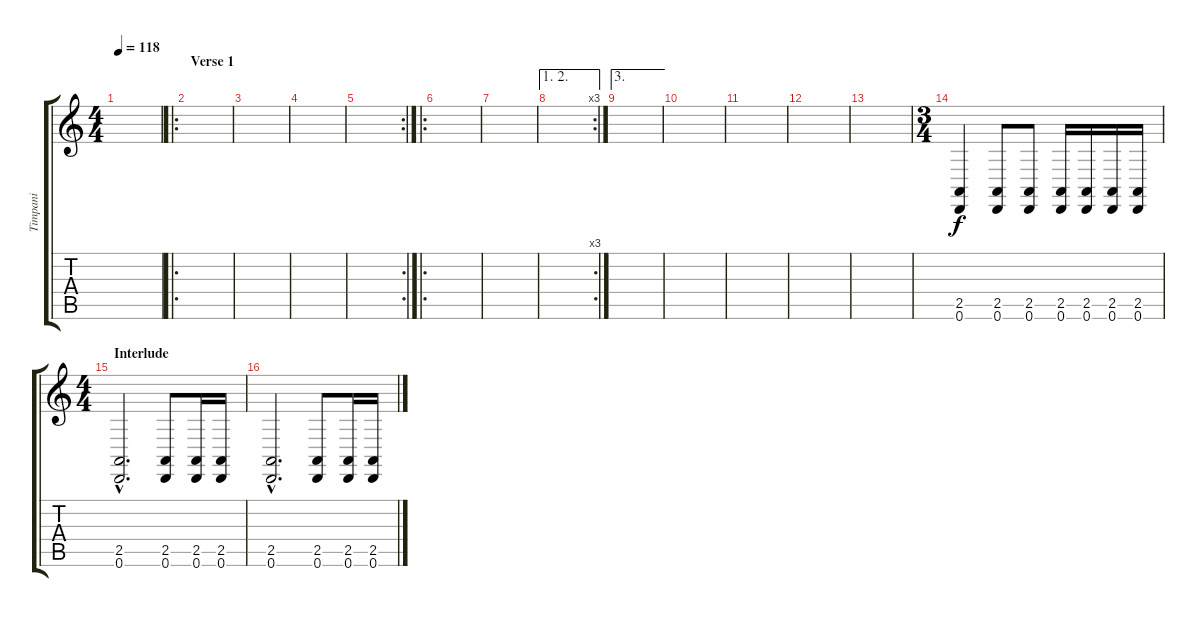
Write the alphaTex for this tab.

\track ("Timpani" "Timpani") {instrument timpani}
\staff {score tabs}
\tuning (D4 A3 F3 C3 G2 D2) {hide}
\ts (4 4)
\tempo 118
\clef g2
\ks c
|
\ro
\section ("" "Verse 1")
|
|
|
\rc 2
|
\ro
|
|
\ae (1 2)
\rc 3
|
\ae 3
|
|
|
|
|
\ts (3 4)
(2.5 0.6).4 (2.5 0.6).8 (2.5 0.6).8 (2.5 0.6).16 (2.5 0.6).16 (2.5 0.6).16 (2.5 0.6).16 |
\ts (4 4)
\section ("" "Interlude")
(2.5{hac} 0.6{hac}).2{d} (2.5 0.6).8 (2.5 0.6).16 (2.5 0.6).16 |
(2.5{hac} 0.6{hac}).2{d} (2.5 0.6).8 (2.5 0.6).16 (2.5 0.6).16
